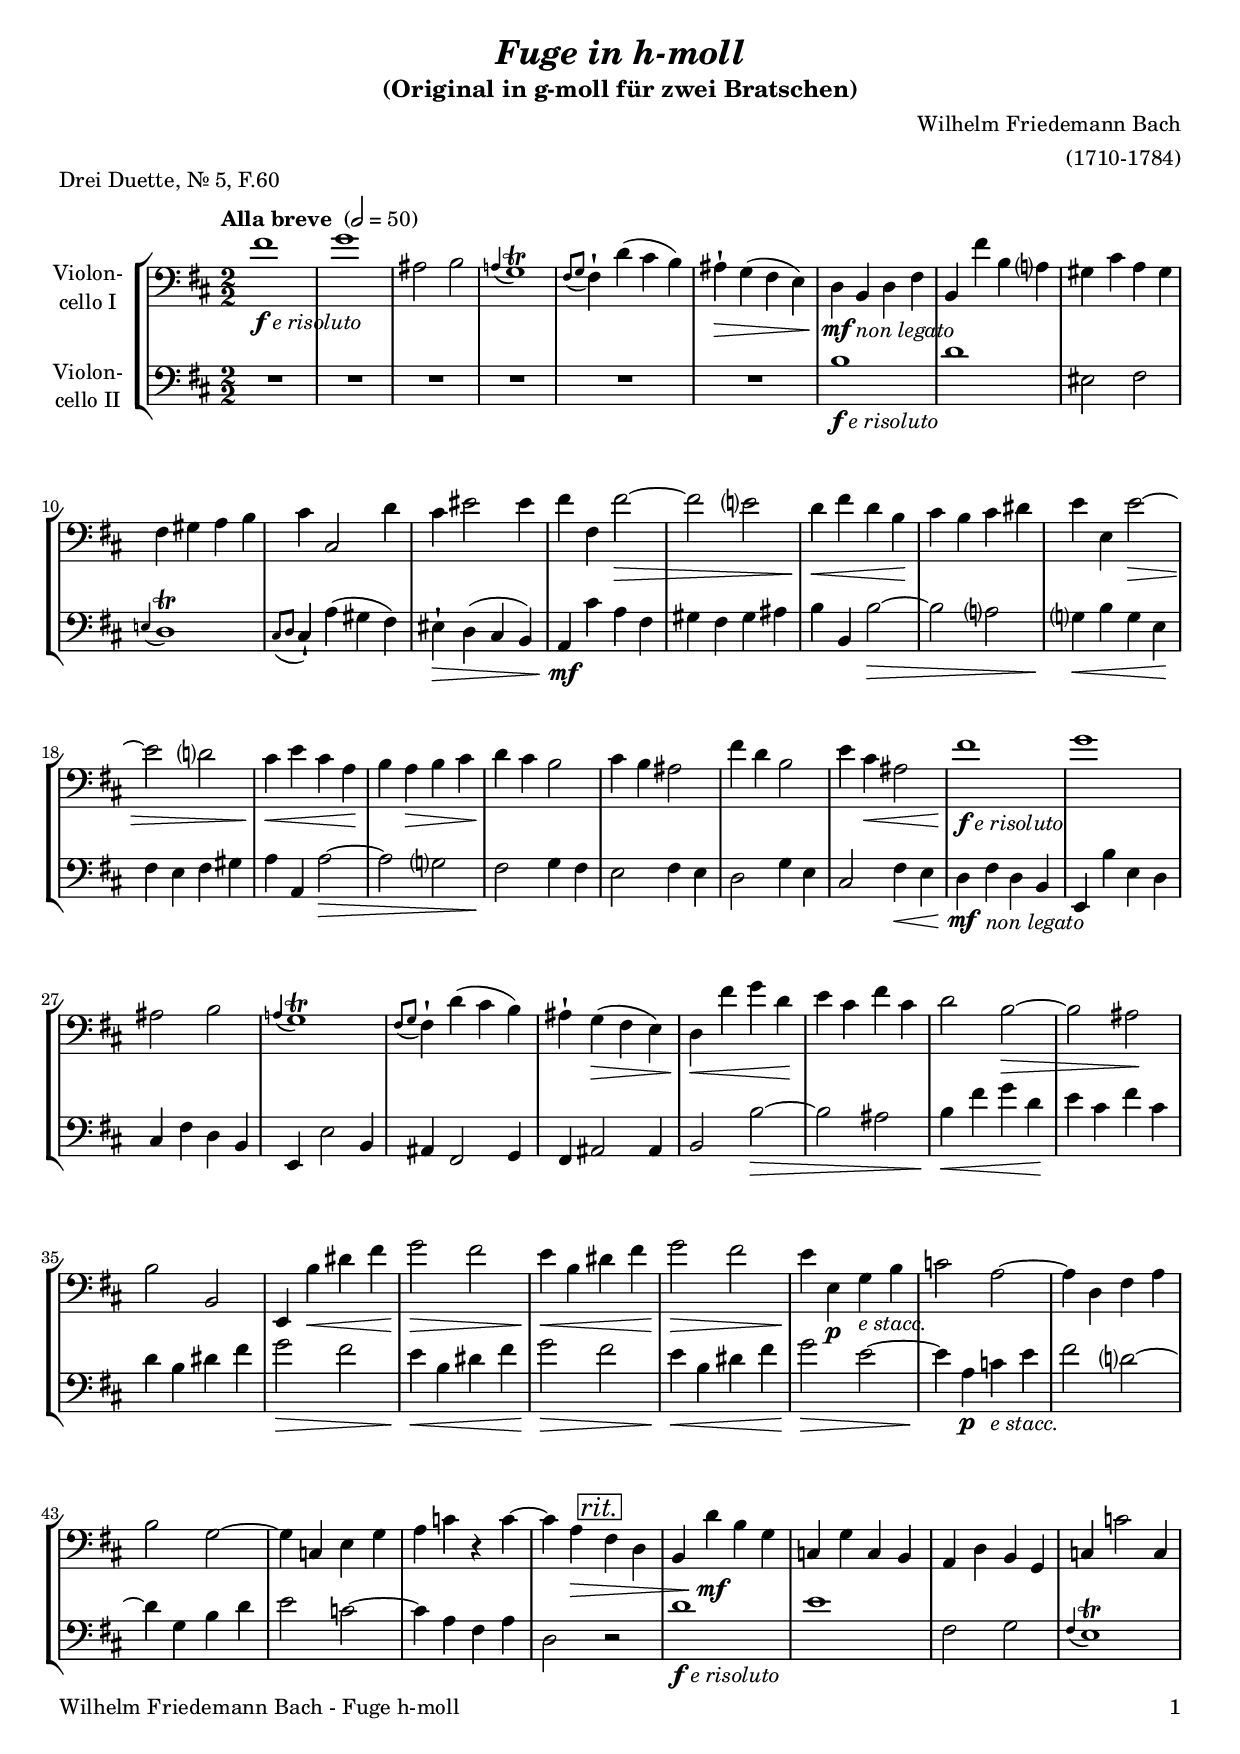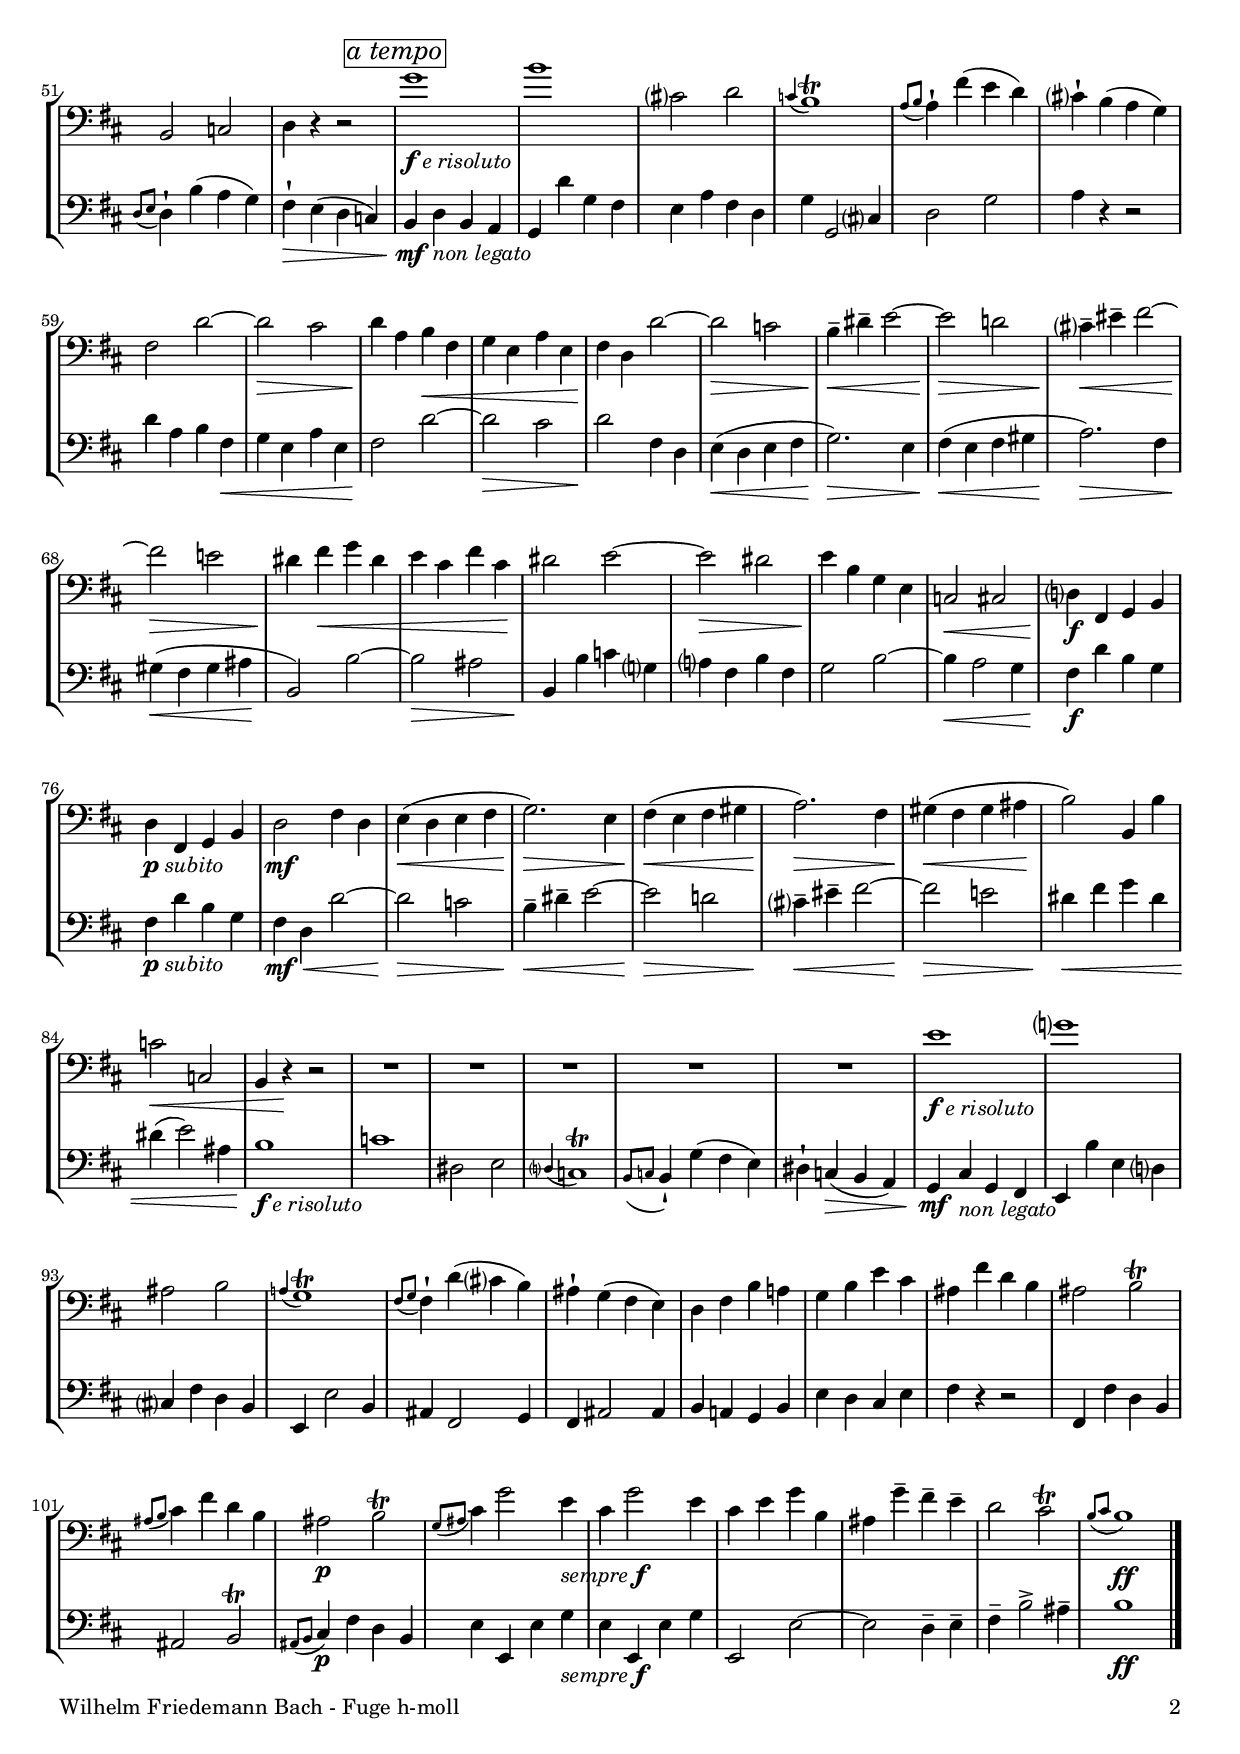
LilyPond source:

\version "2.18.2"
\include "deutsch.ly"
  
#(set-global-staff-size 18.5)

\header {
  title     = \markup \bold \italic "Fuge in h-moll"
  subtitle  = "(Original in g-moll für zwei Bratschen)"
  composer  = "Wilhelm Friedemann Bach"
  arranger  = "(1710-1784)"
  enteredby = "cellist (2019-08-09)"
  piece     = "Drei Duette, Nr. 5, F.60"
}

voiceconsts = {
  \key g \minor
  \time 2/2
  \clef "bass"
  \numericTimeSignature
  \compressFullBarRests
  % Set default beaming for all staves
  \set Timing.beamExceptions = #'()
  \set Timing.baseMoment     = #(ly:make-moment 1 4)
  \set Timing.beatStructure  = #'(1 1 1)
  \tempo "Alla breve " 2=50
}

micl = "clarinet"
mifl = "flute"
miob = "oboe"
mifh = "french horn"
misx = "tenor sax"
mist = "string ensemble 1"
miba = "cello"
mivc = "bassoon"

atem = \mark \markup \box \italic "a tempo"
esta = \markup \italic "e stacc."
feri = \markup { \dynamic f \italic "e risoluto" }
nole = \markup \italic "non legato"
psub = \markup { \dynamic p \italic "subito" }
rit  = \mark \markup \box \italic "rit."
semf = \markup { \italic "sempre" \dynamic f }

va = \relative c' {
  \voiceconsts

  d1_\feri
  es
  fis,2 g
  \appoggiatura f!4 es1\trill
  \acciaccatura { d8[ es]} d4-! b'( a g)
  fis-!\> es( d c)
  b\!\mf g_\nole b d
  g, d'' g, f?
  e a f e

  d e f g
  a a,2 b'4
  a cis2 cis4
  d d, d'2~\>
  d c?
  b4\!\< d b g\!
  a g a h

  c c, c'2~\>
  c b?
  a4\!\< c a f\!
  g f\> g a
  b\! a g2
  a4 g fis2
  d'4 b g2
  c4 a\< fis2

  d'1\!_\feri
  es
  fis,2 g
  \appoggiatura f!4 es1\trill
  \acciaccatura { d8[ es] } d4-! b'( a g)
  fis-! es(\> d c)
  b\!\< d' es b\!
  c a d a

  b2 g~\>
  g fis\!
  g g,
  c,4 g''\< h d
  es2\!\> d
  c4\!\< g h d
  es2\!\> d
  c4\! c,\p es_\esta g

  as2 f~
  f4 b, d f
  g2 es~
  es4 as, c es
  f as r as~
  as f\> \rit d b
  g b'\!\mf g es
  as, es' as, g

  f b g es
  as as'2 as,4
  g2 as
  b4 r r2 \atem
  es'1_\feri
  g
  a,?2 b
  \appoggiatura as4 g1\trill
  
  \acciaccatura { f8[ g] } f4-! d'( c b)
  a?-! g( f es)
  d2 b'~
  b\> a
  b4\! f g\< d
  es c f c
  d\! b b'2~
  b\> as

  g4--\!\< h-- c2~
  c\!\> b!
  a?4--\!\< cis-- d2~
  d\!\> c!
  h4\! d\< es h
  c a d a\!
  h2 c~
  c\> h

  c4\! g es c
  as2\< a
  b?4\!\f d, es g
  b_\psub d, es g
  b2\mf d4 b
  c(\< b c d
  es2.)\!\> c4
  d(\!\< c d e
  f2.)\!\> d4
  e(\!\< d e fis\!
  g2) g,4 g'
  as2\< as,
  g4 r\! r2

  R1*5
  c'1_\feri
  es?
  fis,2 g
  \appoggiatura f!4 es1\trill
  \acciaccatura { d8[ es] } d4-! b'( a? g)

  fis-! es( d c)
  b d g f!
  es g c a
  fis d' b g
  fis2 g\trill
  \acciaccatura { fis8[ g] } a4 d b g

  fis2\p g\trill
  \acciaccatura { es8[ fis] } a4 es'2 c4_\semf
  a es'2 c4
  a c es g,
  fis es'-- d-- c--
  b2 a\trill
  \acciaccatura { g8[ a] } g1\ff \bar "|."
}

vb = \relative c' {
  \voiceconsts

  R1*6
  g1_\feri
  b
  cis,2 d

  \appoggiatura c!4 b1\trill
  \acciaccatura { a8[ b] } a4-! f'( e d)
  cis-!\> b( a g)
  f\!\mf a' f d
  e d e fis
  g g, g'2~\>
  g f?

  es?4\!\< g es c\!
  d c d e
  f f, f'2~\>
  f es?
  d\! es4 d
  c2 d4 c
  b2 es4 c
  a2 d4\< c

  b\!\mf d_\nole b g
  c, g'' c, b
  a d b g
  c, c'2 g4
  fis d2 es4
  d fis2 fis4
  g2 g'~\>
  g fis

  g4\!\< d' es b\!
  c a d a
  b g h d
  es2\> d
  c4\!\< g h d
  es2\!\> d
  c4\!\< g h d
  es2\!\> c~

  c4\! f,_\p as_\esta c
  d2 b?~
  b4 es, g b
  c2 as~
  as4 f d f
  b,2 \rit r
  b'1_\feri
  c

  d,2 es
  \appoggiatura d4 c1\trill
  \acciaccatura { b8[ c] } b4-! g'( f es)
  d-!\> c( b as) \atem
  g\!\mf b_\nole g f
  es b'' es, d
  c f d b
  es es,2 a?4

  b2 es
  f4 r r2
  b4 f g d\<
  es c f c
  d2\! b'~
  b\> a
  b\! d,4 b
  c(\< b c d

  es2.)\!\> c4
  d(\!\< c d e
  f2.)\!\> d4
  e(\!\< d e fis\!
  g,2) g'~
  g\> fis
  g,4\! g' as es?
  f? d g d

  es2 g~
  g4\< f2 es4
  d\!\f b' g es
  d_\psub b' g es
  d\mf\< b b'2~
  b\!\> as
  g4--\!\< h-- c2~
  c\!\> b!

  a?4--\!\< cis-- d2~
  d\!\> c!
  h4\!\< d es h
  h( c2) fis,4
  g1\!_\feri
  as
  h,2 c
  \appoggiatura b?4 as1\trill
  
  \acciaccatura { g8[ as] } g4-! es'( d c)
  h-! as(\> g f)
  es\!\mf a_\nole es d
  c g'' c, b?
  a? d b g
  c, c'2 g4
  fis d2 es4

  d fis2 fis4
  g f! es g
  c b a c
  d r r2
  d,4 d' b g
  fis2 g\trill

  \acciaccatura { fis8[ g] } a4\p d b g
  c c, c' es_\semf
  c c, c' es
  c,2 c'~
  c b4-- c--
  d-- g2-> fis4--
  g1\ff \bar "|."
}


music = \new StaffGroup <<
      \new Staff {
	\set Staff.midiInstrument = \miba
	\set Staff.instrumentName = \markup \center-column { "Violon-" "cello I" }
	\transpose g h { \va }
      }

      \new Staff {
	\set Staff.midiInstrument = \miba
	\set Staff.instrumentName = \markup \center-column { "Violon-" "cello II" }
	\transpose g h { \vb }
      }
>>

\book {
   \paper {
    print-page-number = ##t
    print-first-page-number = ##t
    oddHeaderMarkup = \markup \null
    evenHeaderMarkup = \markup \null
    oddFooterMarkup = \markup {
      \fill-line {
        \on-the-fly #print-page-number-check-first
        "Wilhelm Friedemann Bach - Fuge h-moll" \fromproperty #'page:page-number-string
      }
    }
    evenFooterMarkup = \oddFooterMarkup
  } \score {
    \music
    \layout {}
  }

  \score {
    \unfoldRepeats \music

    \midi {
      \context {
        \Score
      }
    }
  }
}
